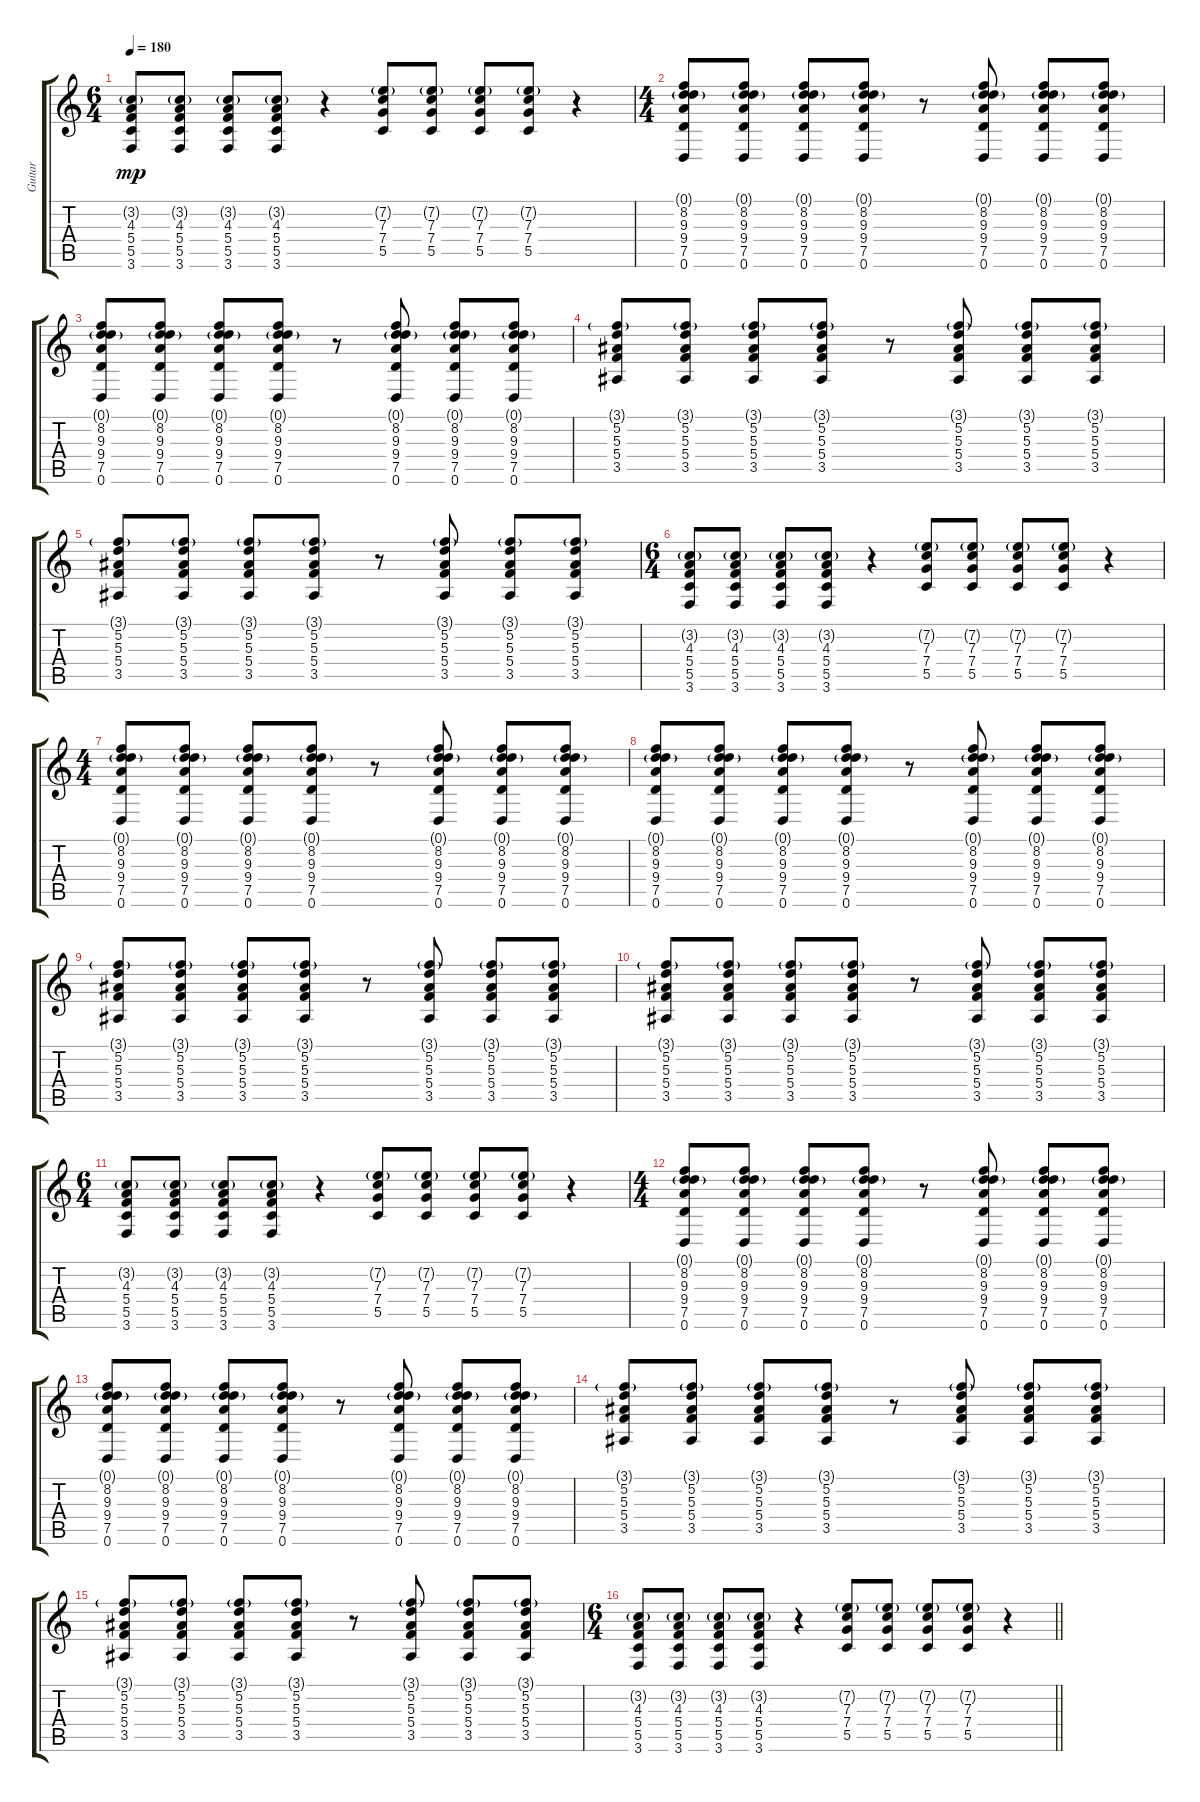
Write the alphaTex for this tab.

\track ("Guitar" "Guitar") {instrument distortionguitar}
\staff {score tabs}
\tuning (D4 A3 F3 C3 G2 D2) {hide}
\ts (6 4)
\tempo 180
\clef g2
\ks c
(3.2{g} 4.3 5.4 5.5 3.6).8{dy mp} (3.2{g} 4.3 5.4 5.5 3.6).8 (3.2{g} 4.3 5.4 5.5 3.6).8 (3.2{g} 4.3 5.4 5.5 3.6).8 r.4 (7.2{g} 7.3 7.4 5.5).8 (7.2{g} 7.3 7.4 5.5).8 (7.2{g} 7.3 7.4 5.5).8 (7.2{g} 7.3 7.4 5.5).8 r.4 |
\ts (4 4)
(0.1{g} 8.2 9.3 9.4 7.5 0.6).8 (0.1{g} 8.2 9.3 9.4 7.5 0.6).8 (0.1{g} 8.2 9.3 9.4 7.5 0.6).8 (0.1{g} 8.2 9.3 9.4 7.5 0.6).8 r.8 (0.1{g} 8.2 9.3 9.4 7.5 0.6).8 (0.1{g} 8.2 9.3 9.4 7.5 0.6).8 (0.1{g} 8.2 9.3 9.4 7.5 0.6).8 |
(0.1{g} 8.2 9.3 9.4 7.5 0.6).8 (0.1{g} 8.2 9.3 9.4 7.5 0.6).8 (0.1{g} 8.2 9.3 9.4 7.5 0.6).8 (0.1{g} 8.2 9.3 9.4 7.5 0.6).8 r.8 (0.1{g} 8.2 9.3 9.4 7.5 0.6).8 (0.1{g} 8.2 9.3 9.4 7.5 0.6).8 (0.1{g} 8.2 9.3 9.4 7.5 0.6).8 |
(3.1{g} 5.2 5.3 5.4 3.5).8 (3.1{g} 5.2 5.3 5.4 3.5).8 (3.1{g} 5.2 5.3 5.4 3.5).8 (3.1{g} 5.2 5.3 5.4 3.5).8 r.8 (3.1{g} 5.2 5.3 5.4 3.5).8 (3.1{g} 5.2 5.3 5.4 3.5).8 (3.1{g} 5.2 5.3 5.4 3.5).8 |
(3.1{g} 5.2 5.3 5.4 3.5).8 (3.1{g} 5.2 5.3 5.4 3.5).8 (3.1{g} 5.2 5.3 5.4 3.5).8 (3.1{g} 5.2 5.3 5.4 3.5).8 r.8 (3.1{g} 5.2 5.3 5.4 3.5).8 (3.1{g} 5.2 5.3 5.4 3.5).8 (3.1{g} 5.2 5.3 5.4 3.5).8 |
\ts (6 4)
(3.2{g} 4.3 5.4 5.5 3.6).8 (3.2{g} 4.3 5.4 5.5 3.6).8 (3.2{g} 4.3 5.4 5.5 3.6).8 (3.2{g} 4.3 5.4 5.5 3.6).8 r.4 (7.2{g} 7.3 7.4 5.5).8 (7.2{g} 7.3 7.4 5.5).8 (7.2{g} 7.3 7.4 5.5).8 (7.2{g} 7.3 7.4 5.5).8 r.4 |
\ts (4 4)
(0.1{g} 8.2 9.3 9.4 7.5 0.6).8 (0.1{g} 8.2 9.3 9.4 7.5 0.6).8 (0.1{g} 8.2 9.3 9.4 7.5 0.6).8 (0.1{g} 8.2 9.3 9.4 7.5 0.6).8 r.8 (0.1{g} 8.2 9.3 9.4 7.5 0.6).8 (0.1{g} 8.2 9.3 9.4 7.5 0.6).8 (0.1{g} 8.2 9.3 9.4 7.5 0.6).8 |
(0.1{g} 8.2 9.3 9.4 7.5 0.6).8 (0.1{g} 8.2 9.3 9.4 7.5 0.6).8 (0.1{g} 8.2 9.3 9.4 7.5 0.6).8 (0.1{g} 8.2 9.3 9.4 7.5 0.6).8 r.8 (0.1{g} 8.2 9.3 9.4 7.5 0.6).8 (0.1{g} 8.2 9.3 9.4 7.5 0.6).8 (0.1{g} 8.2 9.3 9.4 7.5 0.6).8 |
(3.1{g} 5.2 5.3 5.4 3.5).8 (3.1{g} 5.2 5.3 5.4 3.5).8 (3.1{g} 5.2 5.3 5.4 3.5).8 (3.1{g} 5.2 5.3 5.4 3.5).8 r.8 (3.1{g} 5.2 5.3 5.4 3.5).8 (3.1{g} 5.2 5.3 5.4 3.5).8 (3.1{g} 5.2 5.3 5.4 3.5).8 |
(3.1{g} 5.2 5.3 5.4 3.5).8 (3.1{g} 5.2 5.3 5.4 3.5).8 (3.1{g} 5.2 5.3 5.4 3.5).8 (3.1{g} 5.2 5.3 5.4 3.5).8 r.8 (3.1{g} 5.2 5.3 5.4 3.5).8 (3.1{g} 5.2 5.3 5.4 3.5).8 (3.1{g} 5.2 5.3 5.4 3.5).8 |
\ts (6 4)
(3.2{g} 4.3 5.4 5.5 3.6).8 (3.2{g} 4.3 5.4 5.5 3.6).8 (3.2{g} 4.3 5.4 5.5 3.6).8 (3.2{g} 4.3 5.4 5.5 3.6).8 r.4 (7.2{g} 7.3 7.4 5.5).8 (7.2{g} 7.3 7.4 5.5).8 (7.2{g} 7.3 7.4 5.5).8 (7.2{g} 7.3 7.4 5.5).8 r.4 |
\ts (4 4)
(0.1{g} 8.2 9.3 9.4 7.5 0.6).8 (0.1{g} 8.2 9.3 9.4 7.5 0.6).8 (0.1{g} 8.2 9.3 9.4 7.5 0.6).8 (0.1{g} 8.2 9.3 9.4 7.5 0.6).8 r.8 (0.1{g} 8.2 9.3 9.4 7.5 0.6).8 (0.1{g} 8.2 9.3 9.4 7.5 0.6).8 (0.1{g} 8.2 9.3 9.4 7.5 0.6).8 |
(0.1{g} 8.2 9.3 9.4 7.5 0.6).8 (0.1{g} 8.2 9.3 9.4 7.5 0.6).8 (0.1{g} 8.2 9.3 9.4 7.5 0.6).8 (0.1{g} 8.2 9.3 9.4 7.5 0.6).8 r.8 (0.1{g} 8.2 9.3 9.4 7.5 0.6).8 (0.1{g} 8.2 9.3 9.4 7.5 0.6).8 (0.1{g} 8.2 9.3 9.4 7.5 0.6).8 |
(3.1{g} 5.2 5.3 5.4 3.5).8 (3.1{g} 5.2 5.3 5.4 3.5).8 (3.1{g} 5.2 5.3 5.4 3.5).8 (3.1{g} 5.2 5.3 5.4 3.5).8 r.8 (3.1{g} 5.2 5.3 5.4 3.5).8 (3.1{g} 5.2 5.3 5.4 3.5).8 (3.1{g} 5.2 5.3 5.4 3.5).8 |
(3.1{g} 5.2 5.3 5.4 3.5).8 (3.1{g} 5.2 5.3 5.4 3.5).8 (3.1{g} 5.2 5.3 5.4 3.5).8 (3.1{g} 5.2 5.3 5.4 3.5).8 r.8 (3.1{g} 5.2 5.3 5.4 3.5).8 (3.1{g} 5.2 5.3 5.4 3.5).8 (3.1{g} 5.2 5.3 5.4 3.5).8 |
\ts (6 4)
\barLineRight lightlight
(3.2{g} 4.3 5.4 5.5 3.6).8 (3.2{g} 4.3 5.4 5.5 3.6).8 (3.2{g} 4.3 5.4 5.5 3.6).8 (3.2{g} 4.3 5.4 5.5 3.6).8 r.4 (7.2{g} 7.3 7.4 5.5).8 (7.2{g} 7.3 7.4 5.5).8 (7.2{g} 7.3 7.4 5.5).8 (7.2{g} 7.3 7.4 5.5).8 r.4
